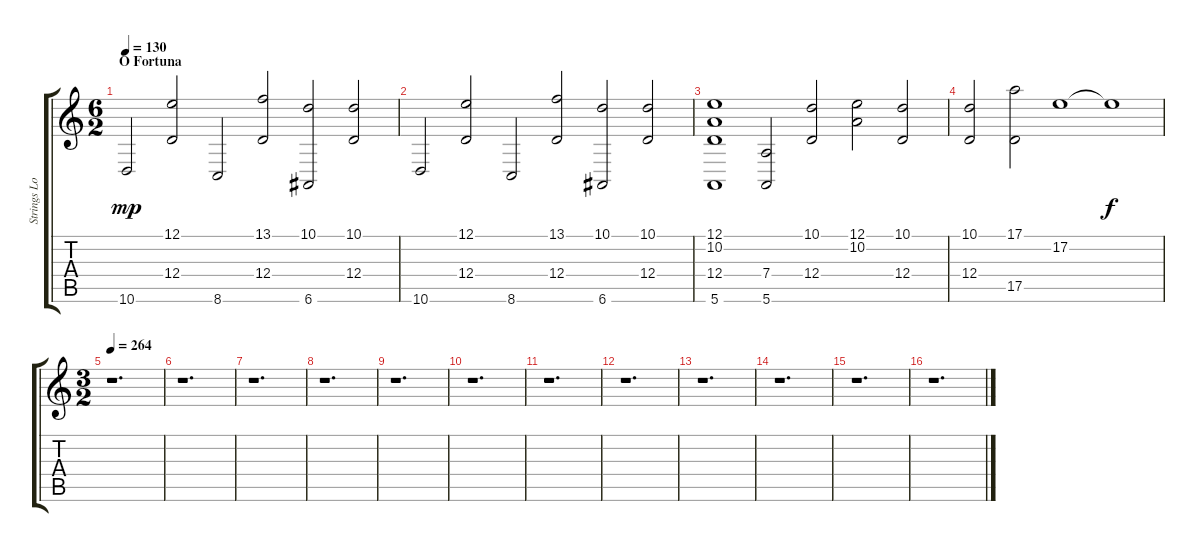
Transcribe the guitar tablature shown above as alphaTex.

\track ("Strings Lower" "Strings Lo") {instrument stringensemble1}
\staff {score tabs}
\tuning (E4 B3 G3 D3 A2 E2) {hide}
\ts (6 2)
\section ("" "O Fortuna")
\tempo 130
\clef g2
\ks c
10.6.2{dy mp instrument stringensemble1} (12.1 12.4).2 8.6.2 (13.1 12.4).2 (10.1 6.6).2 (10.1 12.4).2 |
10.6.2 (12.1 12.4).2 8.6.2 (13.1 12.4).2 (10.1 6.6).2 (10.1 12.4).2 |
(12.1 10.2 12.4 5.6).1 (7.4 5.6).2 (10.1 12.4).2 (12.1 10.2).2 (10.1 12.4).2 |
(10.1 12.4).2 (17.1 17.5).2 17.2.1 17.2{t}.1{dy f} |
\ts (3 2)
\tempo 264
r.1{d} |
r.1{d} |
r.1{d} |
r.1{d} |
r.1{d} |
r.1{d} |
r.1{d} |
r.1{d} |
r.1{d} |
r.1{d} |
r.1{d} |
r.1{d}
